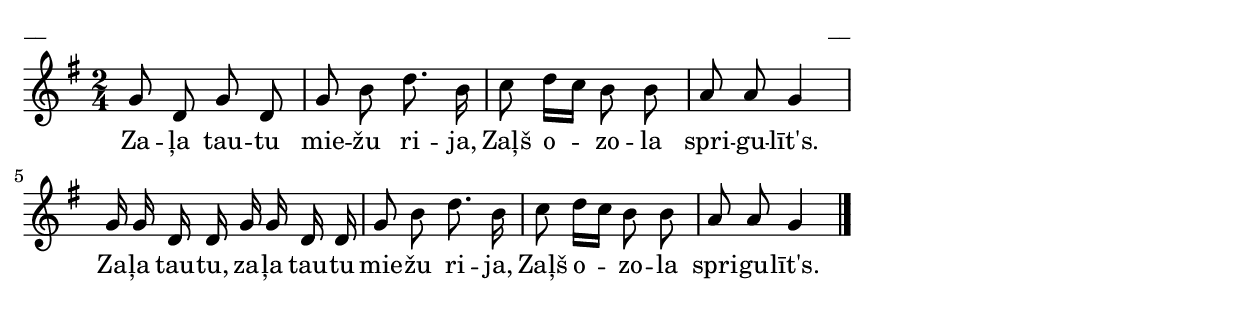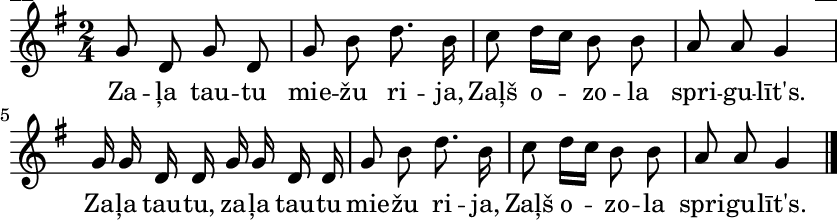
\version "2.13.18"
#(ly:set-option 'crop #t)
 
%\header {
% title = "Zaļa tautu miežu rija"
%}
% http://www.dailytangents.com/tautasdz/lakst/LK-119.shtml
\paper {
line-width = 14\cm
left-margin = 0.4\cm
between-system-padding = 0.3\cm
between-system-space = 0.3\cm
}
\layout {
indent = #0
ragged-last = ##f
}

voiceA = \relative c' {
\clef "treble"
\key g \major
\time 2/4
g'8 d g d | g8 b d8. b16 | c8 d16[ c] b8 b | a8 a g4 |
g16 g d d g g d d | g8 b d8. b16 | c8 d16[ c] b8 b | a8 a g4 
\bar "|."
}


lyricA = \lyricmode {
Za -- ļa tau -- tu mie -- žu ri -- ja,
Zaļš o -- zo -- la spri -- gu -- līt's. 
Za -- ļa tau -- tu, za -- ļa tau -- tu mie -- žu ri -- ja,
Zaļš o -- zo -- la spri -- gu -- līt's.
}



fullScore = <<
\new Staff {
<<
\new Voice = "voiceA" { \oneVoice \autoBeamOff \voiceA }
\new Lyrics \lyricsto "voiceA" \lyricA
>>
}
>>

\score {
\fullScore
\header { piece = "__" opus = "__" }
}
\markup { \with-color #(x11-color 'white) \sans \smaller "__" }
\score {
\unfoldRepeats
\fullScore
\midi {
\context { \Staff \remove "Staff_performer" }
\context { \Voice \consists "Staff_performer" }
}
}


